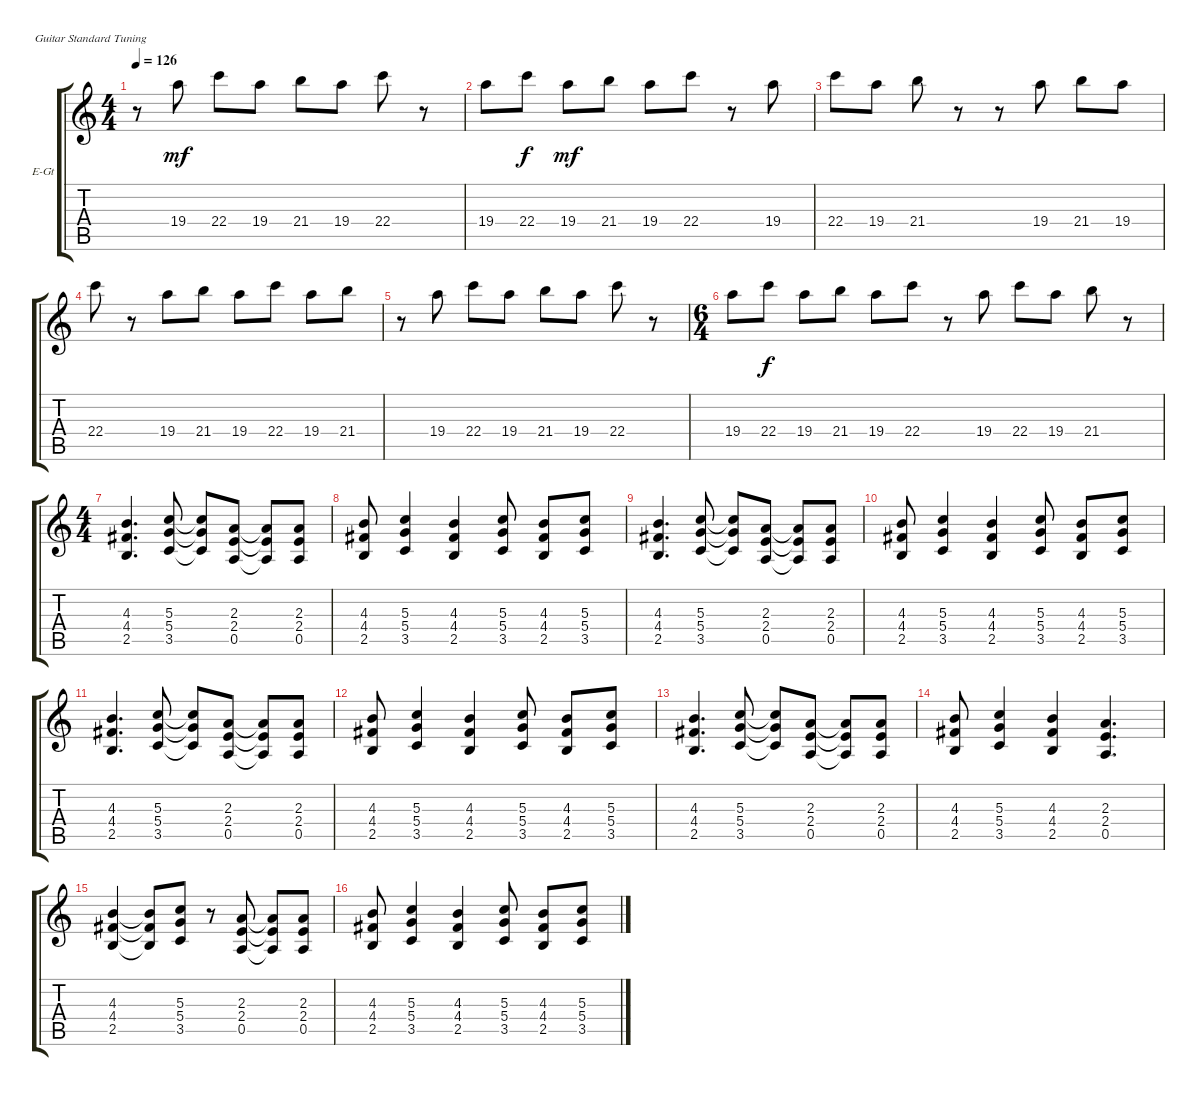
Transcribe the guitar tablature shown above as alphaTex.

\bracketExtendMode groupsimilarinstruments
\firstSystemTrackNameOrientation horizontal
\otherSystemsTrackNameOrientation horizontal
\track ("Raita 5" "E-Gt") {instrument overdrivenguitar}
\staff {score tabs}
\tuning (E4 B3 G3 D3 A2 E2)
\ts (4 4)
\tempo 126
\clef g2
\ks c
r.8{dy mf} 19.4.8 22.4.8 19.4.8 21.4.8 19.4.8 22.4.8 r.8 |
19.4.8 22.4.8{dy f} 19.4.8{dy mf} 21.4.8 19.4.8 22.4.8 r.8 19.4.8 |
22.4.8 19.4.8 21.4.8 r.8 r.8 19.4.8 21.4.8 19.4.8 |
22.4.8 r.8 19.4.8 21.4.8 19.4.8 22.4.8 19.4.8 21.4.8 |
r.8 19.4.8 22.4.8 19.4.8 21.4.8 19.4.8 22.4.8 r.8 |
\ts (6 4)
19.4.8 22.4.8{dy f} 19.4.8 21.4.8 19.4.8 22.4.8 r.8 19.4.8 22.4.8 19.4.8 21.4.8 r.8 |
\ts (4 4)
\beaming (8 2 2 2 2)
(4.3 4.4 2.5).4{d} (5.3 5.4 3.5).8 (5.3{t} 5.4{t} 3.5{t}).8 (2.3 2.4 0.5).8 (2.3{t} 2.4{t} 0.5{t}).8 (2.3 2.4 0.5).8 |
(4.3 4.4 2.5).8 (5.3 5.4 3.5).4 (4.3 4.4 2.5).4 (5.3 5.4 3.5).8 (4.3 4.4 2.5).8 (5.3 5.4 3.5).8 |
(4.3 4.4 2.5).4{d} (5.3 5.4 3.5).8 (5.3{t} 5.4{t} 3.5{t}).8 (2.3 2.4 0.5).8 (2.3{t} 2.4{t} 0.5{t}).8 (2.3 2.4 0.5).8 |
(4.3 4.4 2.5).8 (5.3 5.4 3.5).4 (4.3 4.4 2.5).4 (5.3 5.4 3.5).8 (4.3 4.4 2.5).8 (5.3 5.4 3.5).8 |
(4.3 4.4 2.5).4{d} (5.3 5.4 3.5).8 (5.3{t} 5.4{t} 3.5{t}).8 (2.3 2.4 0.5).8 (2.3{t} 2.4{t} 0.5{t}).8 (2.3 2.4 0.5).8 |
(4.3 4.4 2.5).8 (5.3 5.4 3.5).4 (4.3 4.4 2.5).4 (5.3 5.4 3.5).8 (4.3 4.4 2.5).8 (5.3 5.4 3.5).8 |
(4.3 4.4 2.5).4{d} (5.3 5.4 3.5).8 (5.3{t} 5.4{t} 3.5{t}).8 (2.3 2.4 0.5).8 (2.3{t} 2.4{t} 0.5{t}).8 (2.3 2.4 0.5).8 |
(4.3 4.4 2.5).8 (5.3 5.4 3.5).4 (4.3 4.4 2.5).4 (2.3 2.4 0.5).4{d} |
(4.3 4.4 2.5).4 (4.4{t} 4.3{t} 2.5{t}).8 (5.3 5.4 3.5).8 r.8 (2.3 2.4 0.5).8 (2.3{t} 2.4{t} 0.5{t}).8 (2.3 2.4 0.5).8 |
(4.3 4.4 2.5).8 (5.3 5.4 3.5).4 (4.3 4.4 2.5).4 (5.3 5.4 3.5).8 (4.3 4.4 2.5).8 (5.3 5.4 3.5).8
